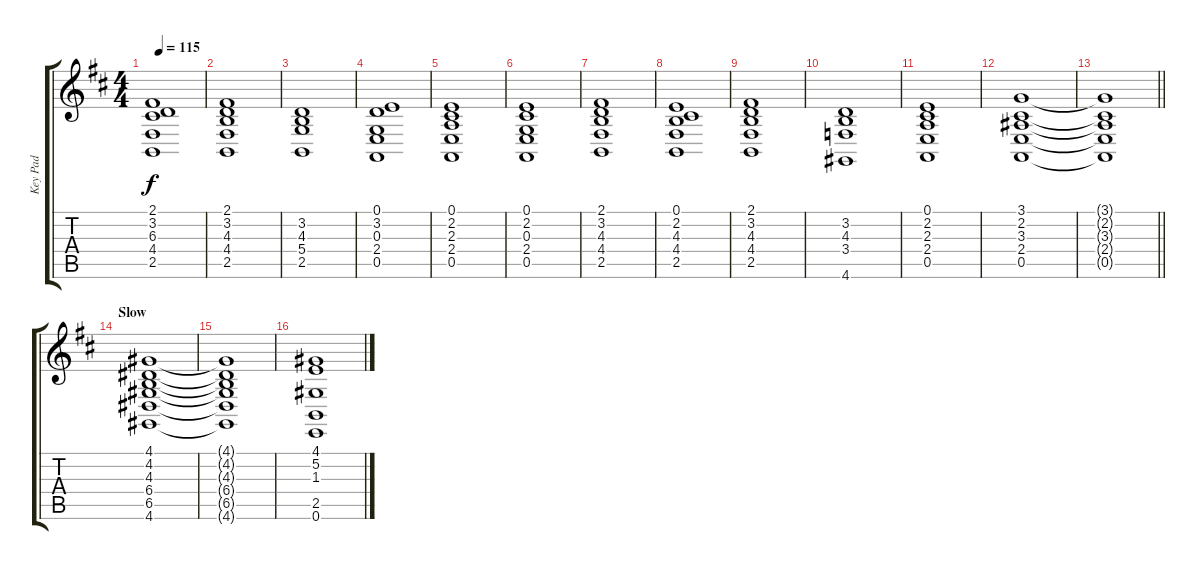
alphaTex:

\track ("Key Pad" "Key Pad") {instrument synthstrings2}
\staff {score tabs}
\tuning (E4 B3 G3 D3 A2 E2) {hide}
\ts (4 4)
\tempo 115
\clef g2
\ks bminor
(2.1 3.2 6.3 4.4 2.5).1{dy f} |
(2.1 3.2 4.3 4.4 2.5).1 |
(3.2 4.3 5.4 2.5).1 |
(0.1 3.2 0.3 2.4 0.5).1 |
(0.1 2.2 2.3 2.4 0.5).1 |
(0.1 2.2 0.3 2.4 0.5).1 |
(2.1 3.2 4.3 4.4 2.5).1 |
(0.1 2.2 4.3 4.4 2.5).1 |
(2.1 3.2 4.3 4.4 2.5).1 |
(3.2 4.3 3.4 4.6).1 |
(0.1 2.2 2.3 2.4 0.5).1 |
(3.1 2.2 3.3 2.4 0.5).1 |
\barLineRight lightlight
(3.1{t} 2.2{t} 3.3{t} 2.4{t} 0.5{t}).1 |
\section ("" "Slow")
(4.1 4.2 4.3 6.4 6.5 4.6).1 |
(4.1{t} 4.2{t} 4.3{t} 6.4{t} 6.5{t} 4.6{t}).1 |
(4.1 5.2 1.3 2.5 0.6).1
